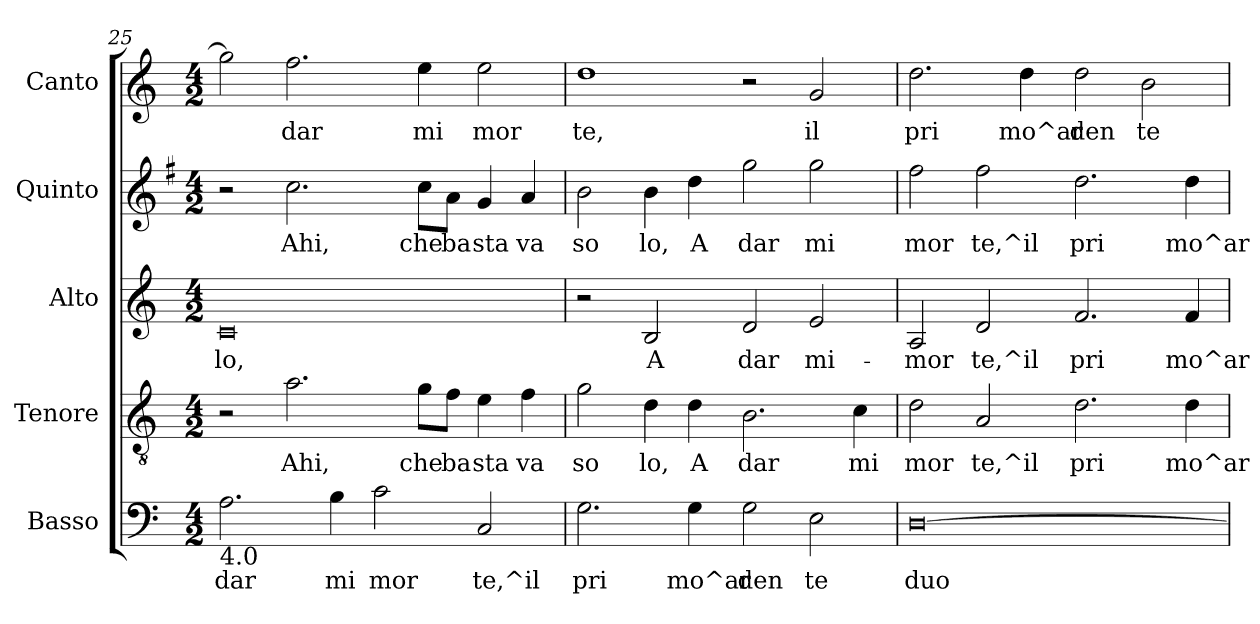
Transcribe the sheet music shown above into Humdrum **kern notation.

**kern	**text	**kern	**text	**kern	**text	**kern	**text	**kern	**text
*part5	*part5	*part4	*part4	*part3	*part3	*part2	*part2	*part1	*part1
*staff5	*staff5	*staff4	*staff4	*staff3	*staff3	*staff2	*staff2	*staff1	*staff1
*I"Basso	*	*I"Tenore	*	*I"Alto	*	*I"Quinto	*	*I"Canto	*
!!LO:PB:g=z
*clefF4	*	*clefGv2	*	*clefG2	*	*clefG2	*	*clefG2	*
*	*	*	*	*	*	*ITrd-3c-5	*	*	*
*k[]	*	*k[]	*	*k[]	*	*k[]	*	*k[]	*
*C:	*	*C:	*	*C:	*	*C:	*	*C:	*
*M4/2	*	*M4/2	*	*M4/2	*	*M4/2	*	*M4/2	*
=25	=25	=25	=25	=25	=25	=25	=25	=25	=25
!LO:TX:b:t=4.0	!	!	!	!	!	!	!	!	!
!	!LO:LY:b:cj	!	!	!	!LO:LY:b:cj	!	!	!	!LO:LY:b:cj
2.A\	dar	2r	.	0c	lo,	2r	.	2gg\]	.
!	!	!	!LO:LY:b:cj	!	!	!	!LO:LY:b:cj	!	!LO:LY:b:cj
.	.	2.a\	Ahi,	.	.	2.ff\	Ahi,	2.ff\	dar
!	!LO:LY:b:cj	!	!	!	!	!	!	!	!
4B\	mi	.	.	.	.	.	.	.	.
!	!LO:LY:b:cj	!	!	!	!	!	!	!	!
2c\	mor	.	.	.	.	.	.	.	.
!	!	!	!LO:LY:b:cj	!	!	!	!LO:LY:b:cj	!	!LO:LY:b:cj
.	.	8g\L	che	.	.	8ff\L	che	4ee\	mi
!	!	!	!LO:LY:b:cj	!	!	!	!LO:LY:b:cj	!	!
.	.	8f\J	ba	.	.	8dd\J	ba	.	.
!	!LO:LY:b:cj	!	!LO:LY:b:cj	!	!	!	!LO:LY:b:cj	!	!LO:LY:b:cj
2C/	te,^il	4e\	sta	.	.	4cc/	sta	2ee\	mor
!	!	!	!LO:LY:b:cj	!	!	!	!LO:LY:b:cj	!	!
.	.	4f\	va	.	.	4dd/	va	.	.
=26	=26	=26	=26	=26	=26	=26	=26	=26	=26
!	!LO:LY:b:cj	!	!LO:LY:b:cj	!	!	!	!LO:LY:b:cj	!	!LO:LY:b:cj
2.G\	pri	2g\	so	2r	.	2ee\	so	1dd	te,
!	!	!	!LO:LY:b:cj	!	!LO:LY:b:cj	!	!LO:LY:b:cj	!	!
.	.	4d\	lo,	2B/	A	4ee\	lo,	.	.
!	!LO:LY:b:cj	!	!LO:LY:b:cj	!	!	!	!LO:LY:b:cj	!	!
4G\	mo^ar	4d\	A	.	.	4gg\	A	.	.
!	!LO:LY:b:cj	!	!LO:LY:b:cj	!	!LO:LY:b:cj	!	!LO:LY:b:cj	!	!
2G\	den	2.B\	dar	2d/	dar	2ccc\	dar	2r	.
!	!LO:LY:b:cj	!	!	!	!LO:LY:b:cj	!	!LO:LY:b:cj	!	!LO:LY:b:cj
2E\	te	.	.	2e/	mi-	2ccc\	mi	2g/	il
!	!	!	!LO:LY:b:cj	!	!	!	!	!	!
.	.	4c\	mi	.	.	.	.	.	.
=27	=27	=27	=27	=27	=27	=27	=27	=27	=27
!	!LO:LY:b:cj	!	!LO:LY:b:cj	!	!LO:LY:b:cj	!	!LO:LY:b:cj	!	!LO:LY:b:cj
[>0D	duo	2d\	mor	2A/	-mor	2bb\	mor	2.dd\	pri
!	!	!	!LO:LY:b:cj	!	!LO:LY:b:cj	!	!LO:LY:b:cj	!	!
.	.	2A/	te,^il	2d/	te,^il	2bb\	te,^il	.	.
!	!	!	!	!	!	!	!	!	!LO:LY:b:cj
.	.	.	.	.	.	.	.	4dd\	mo^ar
!	!	!	!LO:LY:b:cj	!	!LO:LY:b:cj	!	!LO:LY:b:cj	!	!LO:LY:b:cj
.	.	2.d\	pri	2.f/	pri	2.gg\	pri	2dd\	den
!	!	!	!	!	!	!	!	!	!LO:LY:b:cj
.	.	.	.	.	.	.	.	2b\	te
!	!	!	!LO:LY:b:cj	!	!LO:LY:b:cj	!	!LO:LY:b:cj	!	!
.	.	4d\	mo^ar	4f/	mo^ar	4gg\	mo^ar	.	.
=	=	=	=	=	=	=	=	=	=
*-	*-	*-	*-	*-	*-	*-	*-	*-	*-
